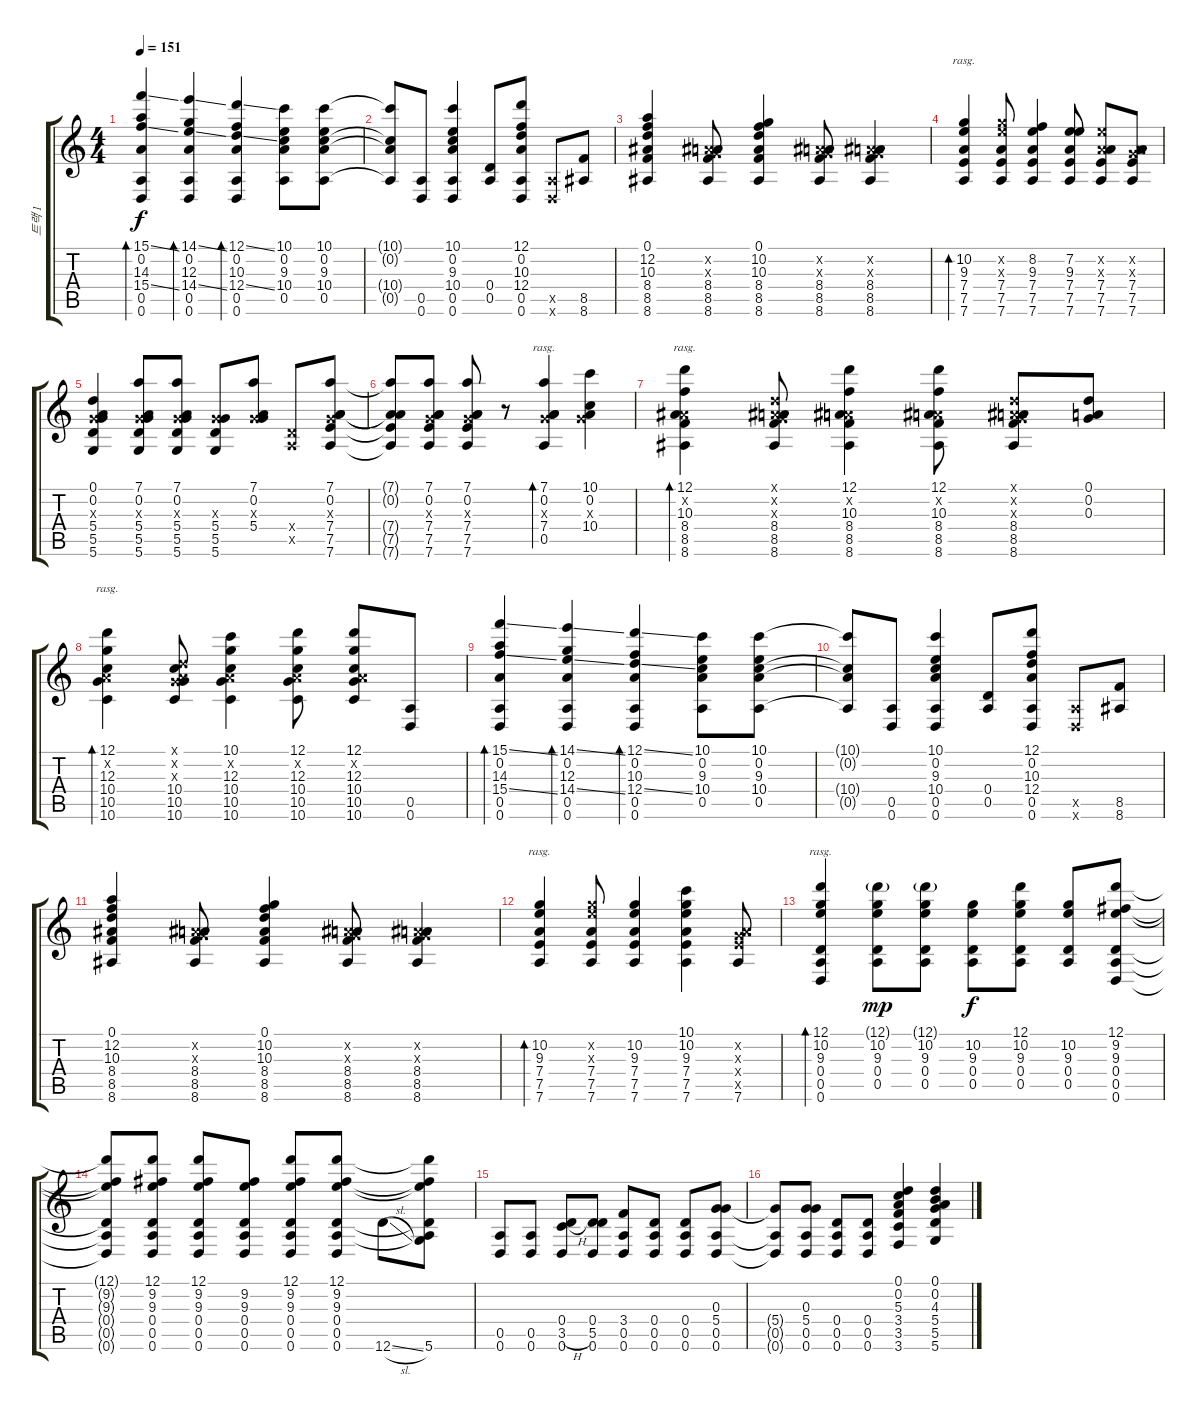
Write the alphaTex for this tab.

\track ("트랙 1" "트랙 1") {instrument acousticguitarsteel}
\staff {score tabs}
\tuning (D4 A3 G3 D3 A2 D2) {hide}
\ts (4 4)
\tempo 151
\clef g2
\ks c
(15.1{ss} 0.2 14.3 15.4{ss} 0.5 0.6).4{bd 60 dy f} (14.1{ss} 0.2 12.3 14.4{ss} 0.5 0.6).4{bd 60} (12.1{ss} 0.2 10.3 12.4{ss} 0.5 0.6).4{bd 60} (10.1 0.2 9.3 10.4 0.5).8 (10.1 0.2 9.3 10.4 0.5).8 |
(10.1{t} 0.2{t} 10.4{t} 0.5{t}).8 (0.5 0.6).8 (10.1 0.2 9.3 10.4 0.5 0.6).4 (0.4 0.5).8 (12.1 0.2 10.3 12.4 0.5 0.6).8 (0.5{x} 0.6{x}).8 (8.5 8.6).8 |
(0.1 12.2 10.3 8.4 8.5 8.6).4 (0.2{x} 0.3{x} 8.4 8.5 8.6).8 (0.1 10.2 10.3 8.4 8.5 8.6).4 (0.2{x} 0.3{x} 8.4 8.5 8.6).8 (0.2{x} 0.3{x} 8.4 8.5 8.6).4 |
(10.2 9.3 7.4 7.5 7.6).4{bd 120 rasg ii} (10.2{x} 9.3{x} 7.4 7.5 7.6).8 (8.2 9.3 7.4 7.5 7.6).4 (7.2 9.3 7.4 7.5 7.6).8 (0.2{x} 9.3{x} 7.4 7.5 7.6).8 (0.2{x} 0.3{x} 7.4 7.5 7.6).8 |
(0.1 0.2 0.3{x} 5.4 5.5 5.6).4 (7.1 0.2 0.3{x} 5.4 5.5 5.6).8 (7.1 0.2 0.3{x} 5.4 5.5 5.6).8 (0.3{x} 5.4 5.5 5.6).8 (7.1 0.2 0.3{x} 5.4).8 (0.4{x} 0.5{x}).8 (7.1 0.2 0.3{x} 7.4 7.5 7.6).8 |
(7.1{t} 0.2{t} 7.4{t} 7.5{t} 7.6{t}).8 (7.1 0.2 0.3{x} 7.4 7.5 7.6).8 (7.1 0.2 0.3{x} 7.4 7.5 7.6).8 r.8 (7.1 0.2 0.3{x} 7.4 0.5).4{bd 60 rasg ii} (10.1 0.2 0.3{x} 10.4).4 |
(12.1 0.2{x} 10.3 8.4 8.5 8.6).4{bd 60 rasg ii} (0.1{x} 0.2{x} 0.3{x} 8.4 8.5 8.6).8 (12.1 0.2{x} 10.3 8.4 8.5 8.6).4 (12.1 0.2{x} 10.3 8.4 8.5 8.6).8 (0.1{x} 0.2{x} 0.3{x} 8.4 8.5 8.6).8 (0.1 0.2 0.3).8 |
(12.1 0.2{x} 12.3 10.4 10.5 10.6).4{bd 60 rasg ii} (0.1{x} 0.2{x} 0.3{x} 10.4 10.5 10.6).8 (10.1 0.2{x} 12.3 10.4 10.5 10.6).4 (12.1 0.2{x} 12.3 10.4 10.5 10.6).8 (12.1 0.2{x} 12.3 10.4 10.5 10.6).8 (0.5 0.6).8 |
(15.1{ss} 0.2 14.3 15.4{ss} 0.5 0.6).4{bd 60} (14.1{ss} 0.2 12.3 14.4{ss} 0.5 0.6).4{bd 60} (12.1{ss} 0.2 10.3 12.4{ss} 0.5 0.6).4{bd 60} (10.1 0.2 9.3 10.4 0.5).8 (10.1 0.2 9.3 10.4 0.5).8 |
(10.1{t} 0.2{t} 10.4{t} 0.5{t}).8 (0.5 0.6).8 (10.1 0.2 9.3 10.4 0.5 0.6).4 (0.4 0.5).8 (12.1 0.2 10.3 12.4 0.5 0.6).8 (0.5{x} 0.6{x}).8 (8.5 8.6).8 |
(0.1 12.2 10.3 8.4 8.5 8.6).4 (0.2{x} 0.3{x} 8.4 8.5 8.6).8 (0.1 10.2 10.3 8.4 8.5 8.6).4 (0.2{x} 0.3{x} 8.4 8.5 8.6).8 (0.2{x} 0.3{x} 8.4 8.5 8.6).4 |
(10.2 9.3 7.4 7.5 7.6).4{bd 120 rasg ii} (10.2{x} 9.3{x} 7.4 7.5 7.6).8 (10.2 9.3 7.4 7.5 7.6).4 (10.1 10.2 9.3 7.4 7.5 7.6).4 (0.2{x} 0.3{x} 7.4{x} 7.5{x} 7.6).8 |
(12.1 10.2 9.3 0.4 0.5 0.6).4{bd 60 rasg ii} (12.1{g} 10.2 9.3 0.4 0.5).8{dy mp} (12.1{g} 10.2 9.3 0.4 0.5).8 (10.2 9.3 0.4 0.5).8{dy f} (12.1 10.2 9.3 0.4 0.5).8 (10.2 9.3 0.4 0.5).8 (12.1 9.2 9.3 0.4 0.5 0.6).8 |
(12.1{t} 9.2{t} 9.3{t} 0.4{t} 0.5{t} 0.6{t}).8 (12.1 9.2 9.3 0.4 0.5 0.6).8 (12.1 9.2 9.3 0.4 0.5 0.6).8 (9.2 9.3 0.4 0.5 0.6).8 (12.1 9.2 9.3 0.4 0.5 0.6).8 (12.1 9.2 9.3 0.4 0.5 0.6).8 12.6{sl}.8 (12.1{t} 9.2{t} 9.3{t} 0.4{t} 0.5{t} 5.6).8 |
(0.5 0.6).8 (0.5 0.6).8 (0.4 3.5{h} 0.6).8 (0.4 5.5 0.6).8 (3.4 0.5 0.6).8 (0.4 0.5 0.6).8 (0.4 0.5 0.6).8 (0.3 5.4 0.5 0.6).8 |
(5.4{t} 0.5{t} 0.6{t}).8 (0.3 5.4 0.5 0.6).8 (0.4 0.5 0.6).8 (0.4 0.5 0.6).8 (0.1 0.2 5.3 3.4 3.5 3.6).4 (0.1 0.2 4.3 5.4 5.5 5.6).4
